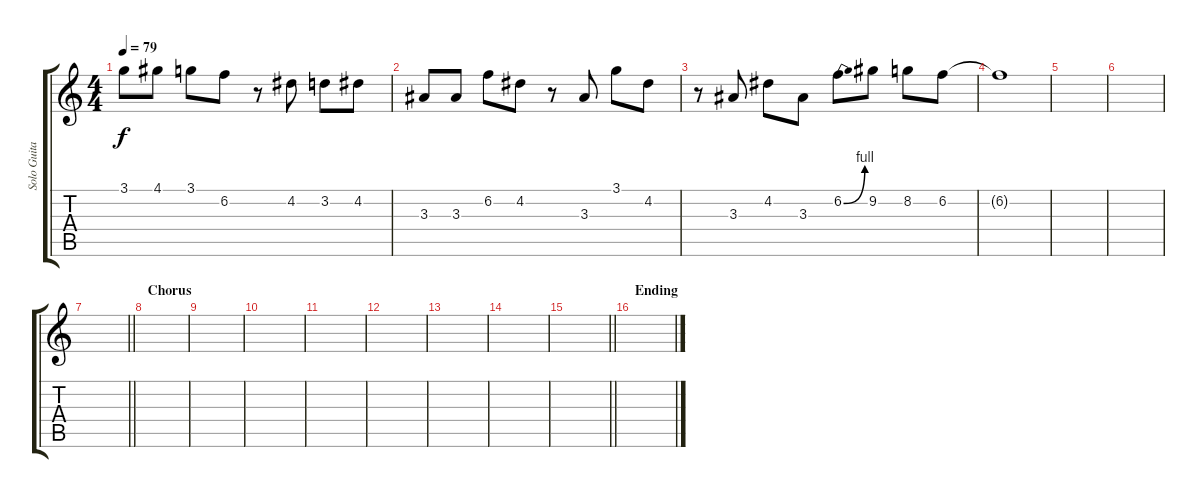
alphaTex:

\track ("Solo Guitar" "Solo Guita") {instrument distortionguitar}
\staff {score tabs}
\tuning (E4 B3 G3 D3 A2 E2) {hide}
\ts (4 4)
\tempo 79
\clef g2
\ks c
3.1.8{dy f} 4.1.8 3.1.8 6.2.8 r.8 4.2.8 3.2.8 4.2.8 |
3.3.8 3.3.8 6.2.8 4.2.8 r.8 3.3.8 3.1.8 4.2.8 |
r.8 3.3.8 4.2.8 3.3.8 6.2{be (bend 0 0 60 4)}.8 9.2.8 8.2.8 6.2.8 |
6.2{t}.1 |
|
|
\barLineRight lightlight
|
\section ("" "Chorus")
|
|
|
|
|
|
|
\barLineRight lightlight
|
\section ("" "Ending")
